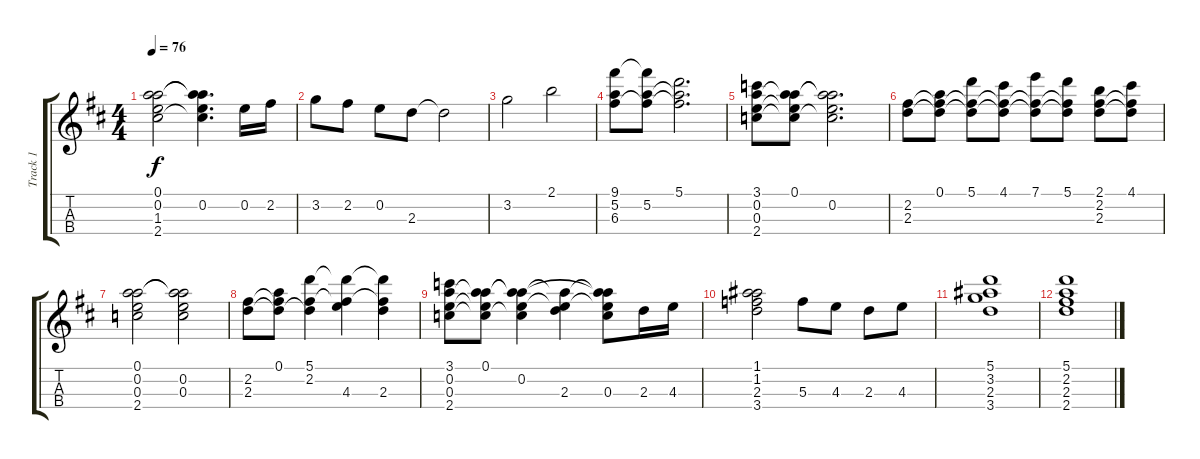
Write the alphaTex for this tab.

\track ("Track 1" "Track 1") {instrument acousticguitarsteel}
\staff {score tabs}
\tuning (A4 E4 C4 G4) {hide}
\ts (4 4)
\tempo 76
\clef g2
\ks d
(0.1 0.2 1.3 2.4).2{dy f} (0.1{t} 0.2 1.3{t} 2.4{t}).4{d} 0.2.16 2.2.16 |
3.2.8 2.2.8 0.2.8 2.3.8 2.3{t}.2 |
3.2.2 2.1.2 |
(9.1 5.2 6.3).8 (9.1{t} 5.2 6.3{t}).8 (5.1 5.2{t} 6.3{t}).2{d} |
(3.1 0.2 0.3 2.4).8 (0.1 0.2{t} 0.3{t} 2.4{t}).8 (0.1{t} 0.2 0.3{t} 2.4{t}).2{d} |
(2.2 2.3).8 (0.1 2.2{t} 2.3{t}).8 (5.1 2.2{t} 2.3{t}).8 (4.1 2.2{t} 2.3{t}).8 (7.1 2.2{t} 2.3{t}).8 (5.1 2.2{t} 2.3{t}).8 (2.1 2.2 2.3).8 (4.1 2.2{t} 2.3{t}).8 |
(0.1 0.2 0.3 2.4).2 (0.1{t} 0.2 0.3 2.4{t}).2 |
(2.2 2.3).8 (0.1 2.2{t} 2.3{t}).8 (5.1 2.2 2.3{t}).4 (5.1{t} 2.2{t} 4.3).4 (5.1{t} 2.2{t} 2.3).4 |
(3.1 0.2 0.3 2.4).8 (0.1 0.2{t} 0.3{t} 2.4{t}).8 (0.1{t} 0.2 0.3{t} 2.4{t}).4 (0.1{t} 0.2{t} 2.3).4 (0.1{t} 0.2{t} 0.3 2.4{t}).8 2.3.16 4.3.16 |
(1.1 1.2 2.3 3.4).2 5.3.8 4.3.8 2.3.8 4.3.8 |
(5.1 3.2 2.3 3.4).1 |
(5.1 2.2 2.3 2.4).1
